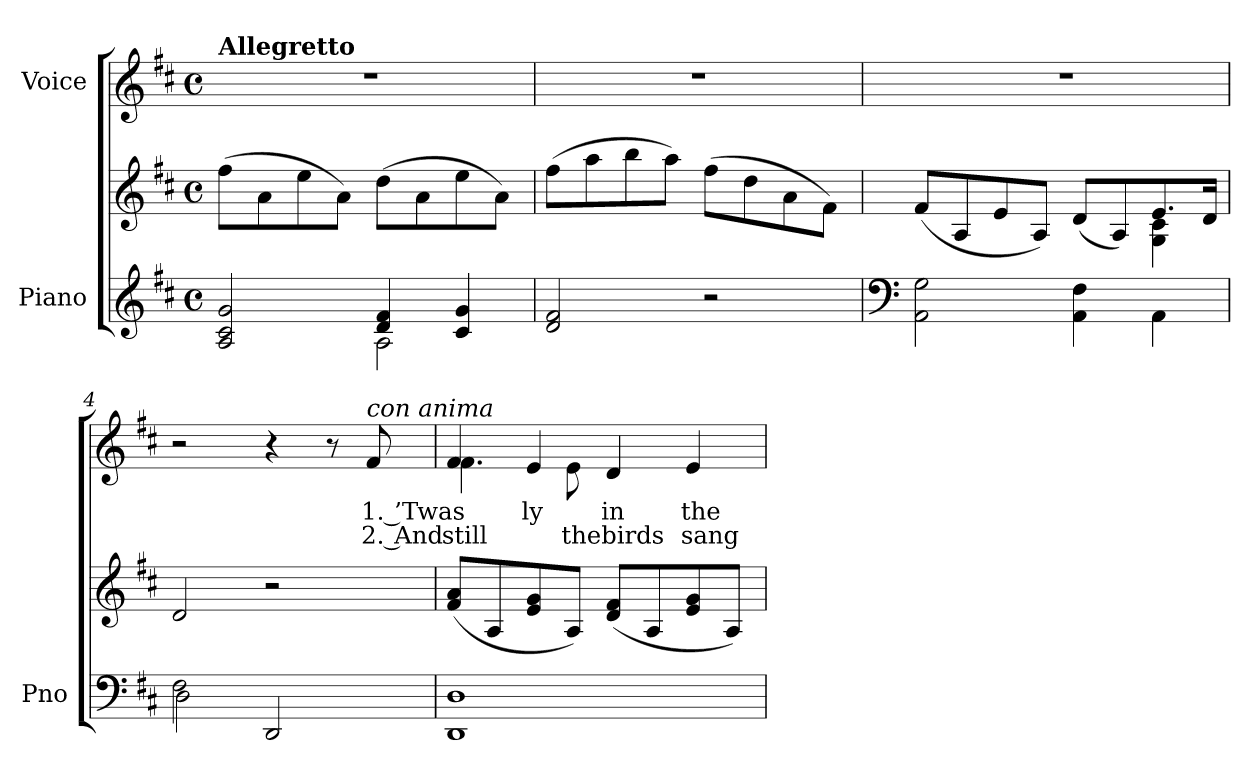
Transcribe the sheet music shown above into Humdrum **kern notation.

**kern	**kern	**kern	**text	**text
*part2	*part2	*part1	*part1	*part1
*staff3	*staff2	*staff1	*staff1	*staff1
*I"Piano	*	*I"Voice	*	*
*I'Pno	*	*	*	*
*clefG2	*clefG2	*clefG2	*	*
*k[f#c#]	*k[f#c#]	*k[f#c#]	*	*
*M4/4	*M4/4	*M4/4	*	*
*met(c)	*met(c)	*met(c)	*	*
=1	=1	=1	=1	=1
*^	*	*	*	*
!	!	!	!LO:TX:a:B:t=Allegretto	!	!
2A/ 2c#/ 2g/	2ryy	(8ff#\L	1r	.	.
.	.	8a\	.	.	.
.	.	8ee\	.	.	.
.	.	8a\J)	.	.	.
4d/ 4f#/	2A\	(8dd\L	.	.	.
.	.	8a\	.	.	.
4c#/ 4g/	.	8ee\	.	.	.
.	.	8a\J)	.	.	.
*v	*v	*	*	*	*
=2	=2	=2	=2	=2
2d/ 2f#/	(8ff#\L	1r	.	.
.	8aa\	.	.	.
.	8bb\	.	.	.
.	8aa\J)	.	.	.
2r	(8ff#\L	.	.	.
.	8dd\	.	.	.
.	8a\	.	.	.
.	8f#\J)	.	.	.
=3	=3	=3	=3	=3
*clefF4	*	*	*	*
*	*^	*	*	*
2AA\ 2G\	(<8f#/L	2.ryy	1r	.	.
.	8A/	.	.	.	.
.	8e/	.	.	.	.
.	8A/J)	.	.	.	.
4AA\ 4F#\	(<8d/L	.	.	.	.
.	8A/)	.	.	.	.
4AA\	8.e/	4G\ 4c#\	.	.	.
.	16d/Jk	.	.	.	.
=4	=4	=4	=4	=4	=4
*^	*	*	*	*	*
2F#\	2D\	2d/	2ryy	2r	.	.
2ryy	2DD/	2r	2ryy	4r	.	.
.	.	.	.	8r	.	.
!	!	!	!	!LO:TX:i:t=con anima	!	!
.	.	.	.	8f#/	1. ’Twas	2. And
*v	*v	*	*	*	*	*
*	*v	*v	*	*	*
=5	=5	=5	=5	=5
*	*	*^	*	*
1DD 1D	(8f#/ 8a/L	4f#/	4.f#\	.	still
.	8A/	.	.	.	.
.	8e/ 8g/	4e/	.	-ly	.
.	8A/J)	.	8e\	.	the
.	(8d/ 8f#/L	4d/	2ryy	in	birds
.	8A/	.	.	.	.
.	8e/ 8g/	4e/	.	the	sang
.	8A/J)	.	.	.	.
*	*	*v	*v	*	*
=	=	=	=	=
*-	*-	*-	*-	*-
